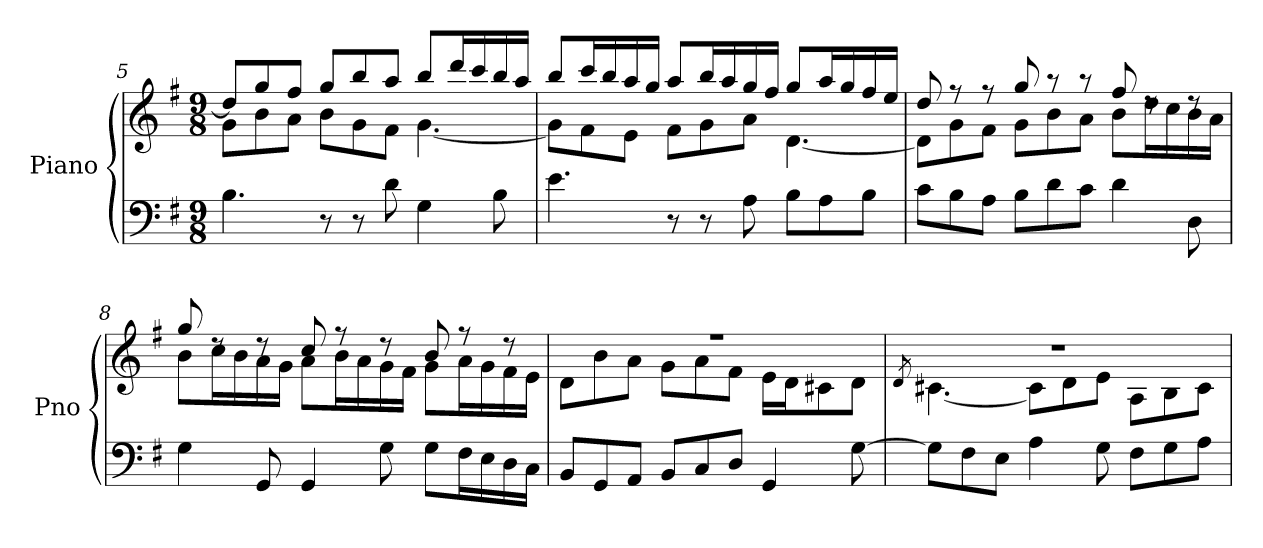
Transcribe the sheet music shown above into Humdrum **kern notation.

**kern	**kern
*part1	*part1
*staff2	*staff1
*I"Piano	*
*I'Pno	*
!!LO:LB:g=z
*clefF4	*clefG2
*k[f#]	*k[f#]
*M9/8	*M9/8
=5	=5
*	*^
4.B\	8dd/L]	8g\L
.	8gg/	8b\
.	8ff#/J	8a\J
8r	8gg/L	8b\L
8r	8bb/	8g\
8d\	8aa/J	8f#\J
4G\	8bb/L	[4.g\
.	16ddd/L	.
.	16ccc/	.
8B\	16bb/	.
.	16aa/JJ	.
=6	=6	=6
4.e\	8bb/L	8g\L]
.	16ccc/L	8f#\
.	16bb/	.
.	16aa/	8e\J
.	16gg/JJ	.
8r	8aa/L	8f#\L
8r	16bb/L	8g\
.	16aa/	.
8A\	16gg/	8a\J
.	16ff#/JJ	.
8B\L	8gg/L	[4.d\
8A\	16aa/L	.
.	16gg/	.
8B\J	16ff#/	.
.	16ee/JJ	.
=7	=7	=7
8c\L	8dd/	8d\L]
8B\	8r	8g\
8A\J	8r	8f#\J
8B\L	8gg/	8g\L
8d\	8r	8b\
8c\J	8r	8a\J
4d\	8ff#/	8b\L
.	8rdd	16dd\L
.	.	16cc\
8D\	8rdd	16b\
.	.	16a\JJ
!!LO:LB:g=z	!!
=8	=8	=8
4G\	8gg/	8b\L
.	8rdd	16cc\L
.	.	16b\
8GG/	8rdd	16a\
.	.	16g\JJ
4GG/	8cc/	8a\L
.	8r	16b\L
.	.	16a\
8G\	8r	16g\
.	.	16f#\JJ
8G\L	8b/	8g\L
16F#\L	8r	16a\L
16E\	.	16g\
16D\	8r	16f#\
16C\JJ	.	16e\JJ
=9	=9	=9
8BB/L	8%9r	8d\L
8GG/	.	8b\
8AA/J	.	8a\J
8BB/L	.	8g\L
8C/	.	8a\
8D/J	.	8f#\J
4GG/	.	16e\LL
.	.	16d\J
.	.	8c#X\
[8G\	.	8d\J
=10	=10	=10
.	.	8qd/
8G\L]	8%9r	[4.c#X\
8F#\	.	.
8E\J	.	.
4A\	.	8c#\L]
.	.	8d\
8G\	.	8e\J
8F#\L	.	8A\L
8G\	.	8B\
8A\J	.	8c#\J
*	*v	*v
=	=
*-	*-
